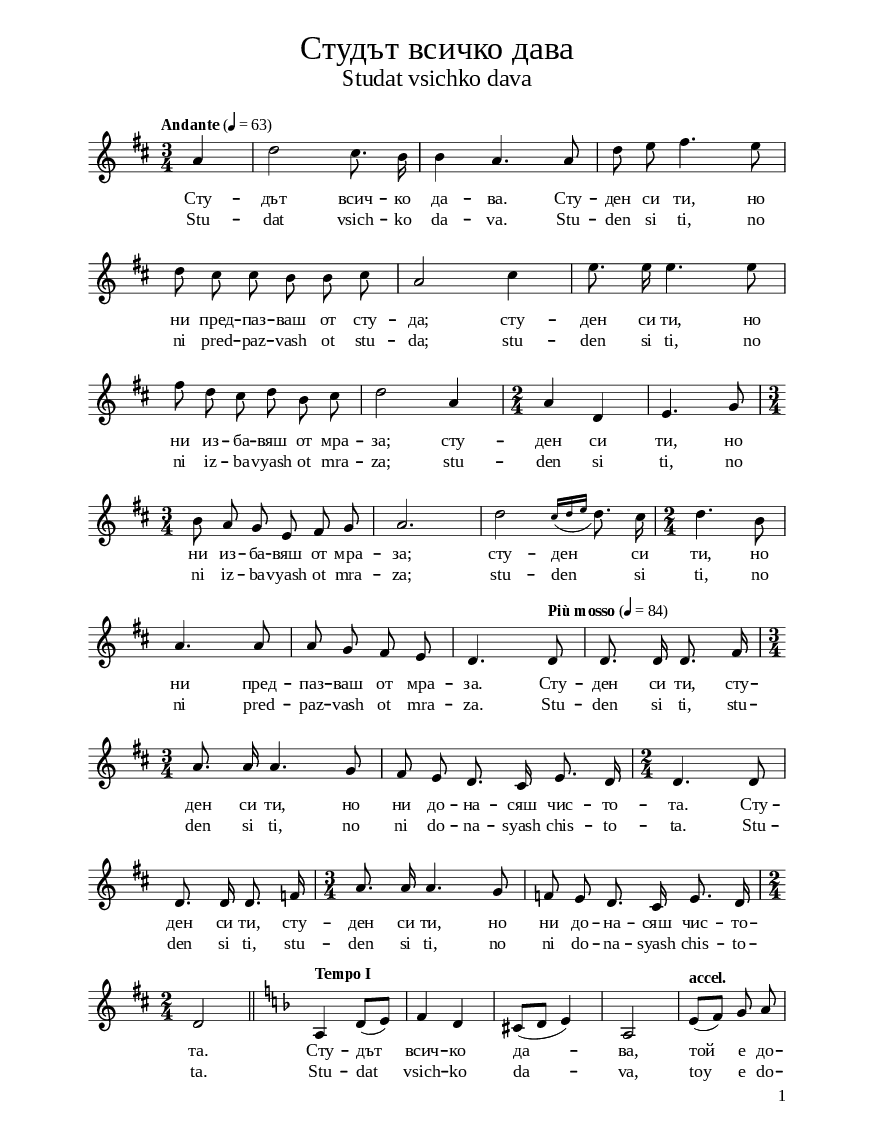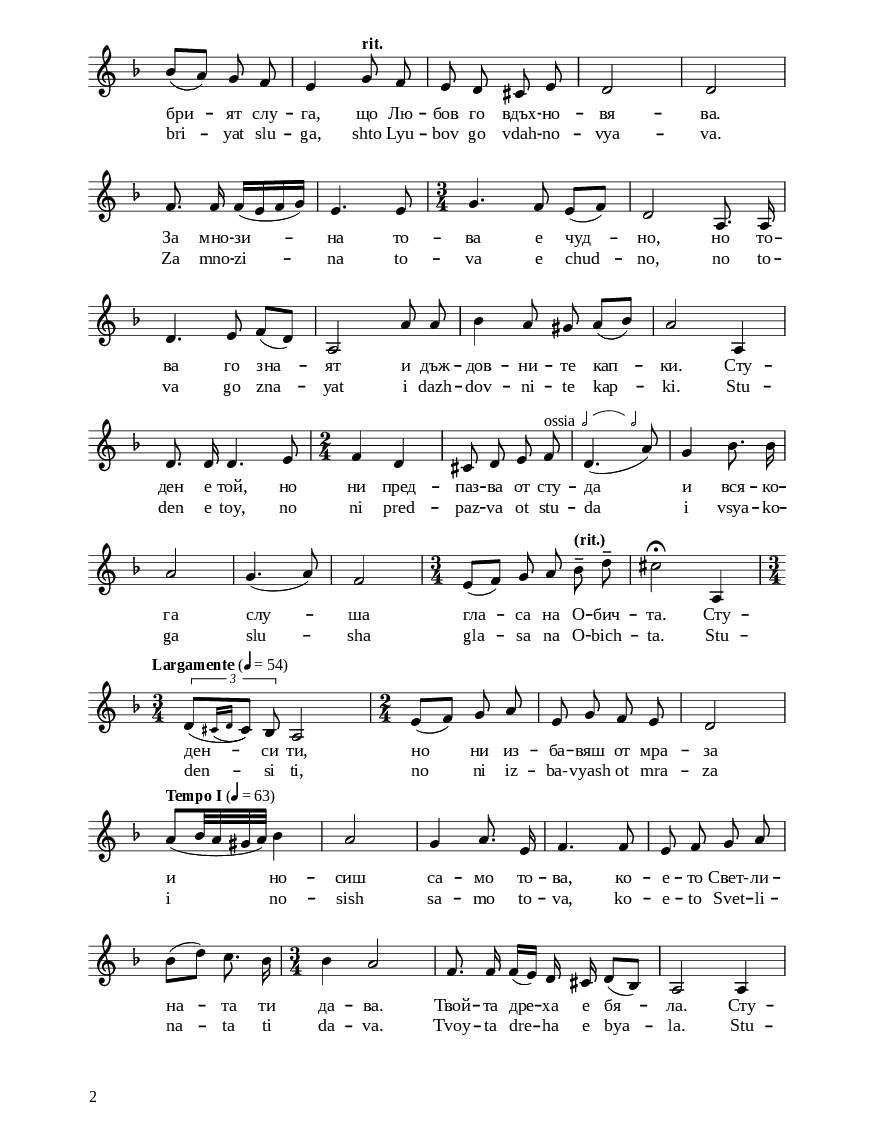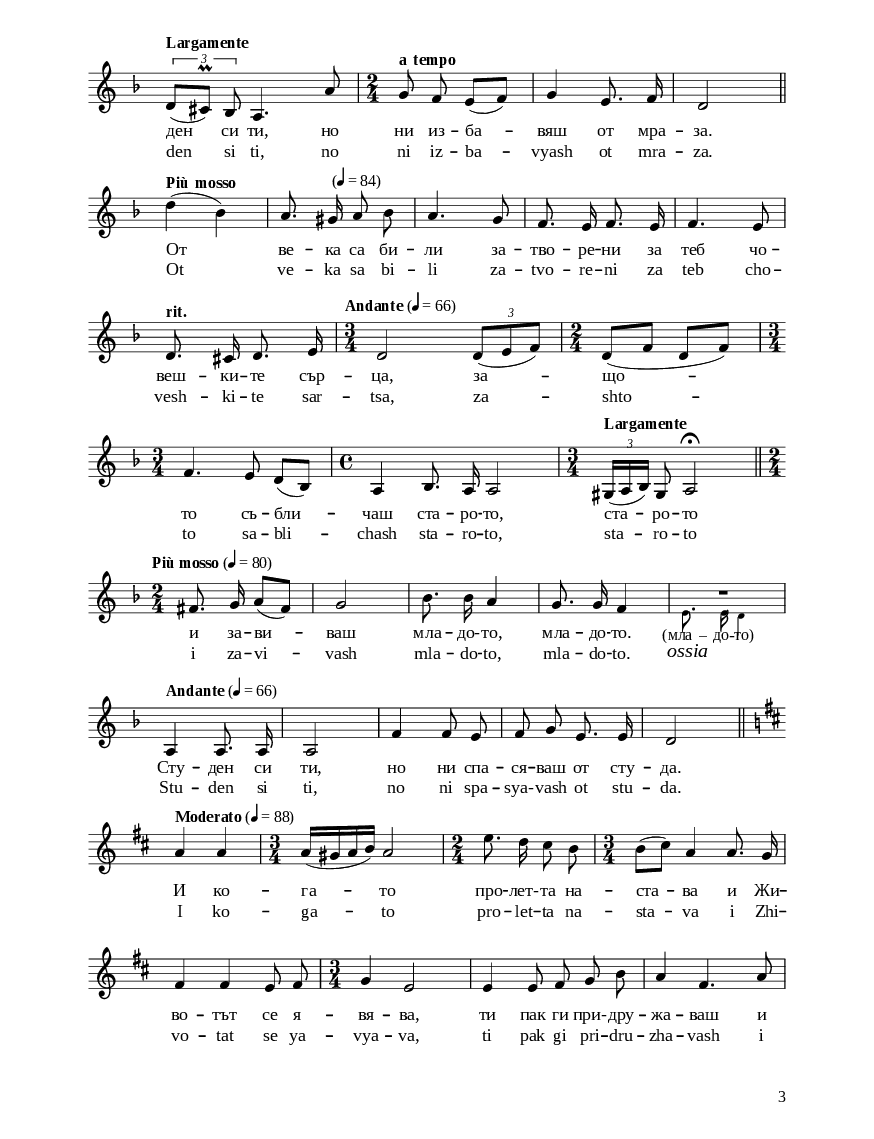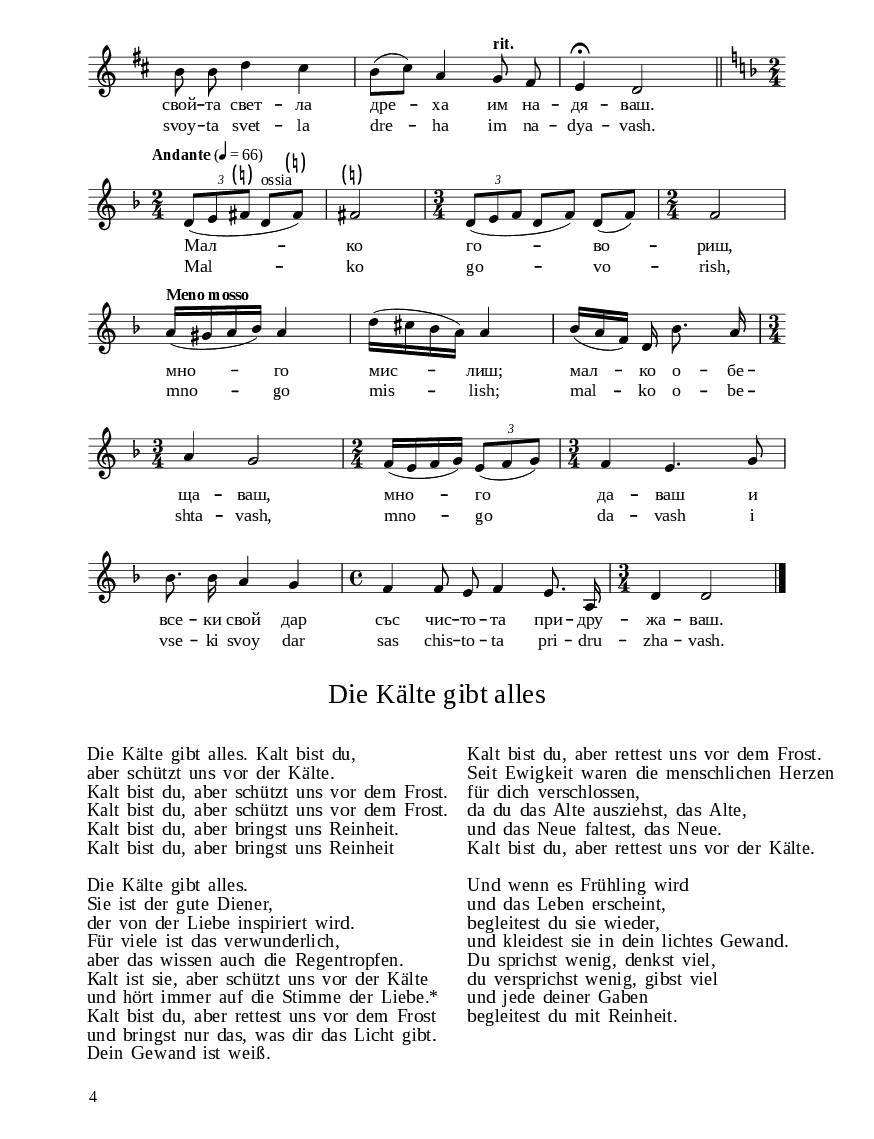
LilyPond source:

\version "2.24.0"

\include "include/globals.ily"

\bookpart {
  \label #'ref126
  \tocItem \markup "Студът всичко дава – Studat vsichko dava"
  \include "include/bookpart-paper.ily"
  \score {
    \include "include/score-layout.ily"

    \new Voice \absolute {
      \clef treble
      \key d \major
      \time 3/4
      \tempoFunc "Andante" 4 "63"
      \autoBeamOff
      \partial 4
      a'4 | % 2
      d''2  cis''8.  b'16 | % 3
      b'4  a'4.  a'8 | % 4
      d''8  e''8  fis''4.  e''8
      \break | % 5
      d''8  cis''8  cis''8  b'8
      b'8  cis''8 | % 6
      a'2  cis''4 | % 7
      e''8.  e''16  e''4.  e''8
      \break | % 8
      fis''8  d''8  cis''8  d''8
      b'8  cis''8 | % 9
      d''2  a'4 |
      \time 2/4  |
      a'4  d'4 | % 11
      e'4.  g'8 \break | % 12
      \time 3/4  | % 12
      b'8  a'8  g'8  e'8  fis'8
      g'8 | % 13
      a'2. | % 14
      d''2 \grace {
        cis''16 ( [  d''16
        e''16 ]
      }
      d''8. )  cis''16 | % 15
      \time 2/4  | % 15
      d''4.  b'8 \break | % 16
      a'4.  a'8 | % 17
      a'8  g'8  fis'8  e'8 | % 18
      d'4. \tempoFunc "Più mosso" 4 "84" d'8 | % 19
      d'8.  d'16  d'8.  fis'16 \break |
      \time 3/4  |
      a'8.  a'16  a'4.  g'8 | % 21
      fis'8  e'8  d'8.  cis'16  e'8.
      d'16 | % 22
      \time 2/4  | % 22
      d'4.  d'8 \break | % 23
      d'8.  d'16  d'8.  f'16 | % 24
      \time 3/4  | % 24
      a'8.  a'16  a'4.  g'8 | % 25
      f'8  e'8  d'8.  cis'16  e'8.
      d'16  % 26
      \break | % 27
      \time 2/4  | % 26
      d'2 \bar "||"

      \key d \minor | % 27
      \tempo "Tempo I" a4  d'8 ( [  e'8 ) ] | % 28
      f'4  d'4 | % 29
      cis'8 ( [  d'8 ]  e'4 ) |
      a2 | % 31
      \tempo "accel." e'8 ( [ f'8 ) ]
      g'8  a'8 \break | % 32
      bes'8 ( [  a'8 ) ]  g'8  f'8 | % 33
      e'4  g'8 ^\markup{ \bold {rit.} }  f'8 | % 34
      e'8  d'8  cis'8  e'8 | % 35
      d'2 | % 36
      d'2 \break | % 37
      f'8.  f'16  f'16 ( [  e'16  f'16
      g'16 ) ] | % 38
      e'4.  e'8 | % 39
      \time 3/4  | % 39
      g'4.  f'8  e'8 ( [  f'8 ) ] |
      d'2  a8.  a16 \break | % 41
      d'4.  e'8  f'8 ( [  d'8 ) ] | % 42
      a2  a'8  a'8 | % 43
      bes'4  a'8  gis'8  a'8 ( [
      bes'8 ) ] | % 44
      a'2  a4 | % 45
      d'8.  d'16  d'4.  e'8 | % 46
      \time 2/4  | % 46
      f'4  d'4 | % 47
      cis'8  d'8  e'8  f'8^\markup {
        "ossia"
        \fontsize #-6 \general-align #Y #DOWN \note {2} #0.8
        \path #0.06 #'((moveto 0 1)
                      (curveto 0 1 1.5 2 3 1)
                     )
        \fontsize #-6 \general-align #Y #DOWN \note {2} #0.8
      }  | % 48
      d'4. (  a'8 ) | % 49
      g'4  bes'8.  bes'16 \break |
      a'2 | % 51
      g'4. (  a'8 ) | % 52
      f'2 | % 53
      \time 3/4  | % 53
      e'8 ( [  f'8 ) ]  g'8  a'8
      bes'8 -- ^\markup{ \bold {(rit.)} }  d''8 -- | % 54
      cis''2 ^\fermata  a4 \time 3/4 \break | % 55
      
      \tempoFunc "Largamente" 4 "54"
      \times 2/3  {
        d'8[ \=1( \grace { cis'16 \=2([ d'16 ]}  cis'8 \=1)\=2)] bes8
      }
      a2 | % 56
      \time 2/4  | % 56
      e'8 ( [  f'8 ) ]  g'8  a'8  | % 57
      e'8  g'8  f'8  e'8 | % 58
      d'2 \break | % 59
      \tempoFunc "Tempo I" 4 "63"
      a'8 ( [  bes'32  a'32  gis'32
      a'32 ) ]  bes'4 |
      a'2 | % 61
      g'4  a'8.  e'16 | % 62
      f'4.  f'8 | % 63
      e'8  f'8  g'8  a'8 \break | % 64
      bes'8 ( [  d''8 ) ]  c''8.
      bes'16 | % 65
      \time 3/4  | % 65
      bes'4  a'2 | % 66
      f'8.  f'16  f'16 ( [  e'16 ) ]
      d'16  cis'16  d'8 ( [  bes8 ) ] | % 67
      a2  a4 \break | % 68
      \pageBreak
      \times 2/3  {
        d'8 ( [ ^\markup{ \bold {Largamente} }  cis'8\prall ) ]
        bes8
      }
      a4. a'8
      | % 69
      \time 2/4  | % 69
      g'8 ^\markup{ \bold {a tempo} }  f'8  e'8 ( [
      f'8 ) ] |
      g'4  e'8.  f'16 | % 71
      d'2 \bar "||"
      \break | % 72
    
      d''4 ( ^\markup{ \bold {Più mosso} }  bes'4 ) | % 73
      a'8. \tempoFunc "" 4 "84"  gis'16  a'8  bes'8
      | % 74
      a'4.  g'8 | % 75
      f'8.  e'16  f'8.  e'16 | % 76
      f'4.  e'8 \break | % 77
      d'8. ^\markup{ \bold {rit.} }  cis'16  d'8.
      e'16 | % 78
      \time 3/4  | % 78
      \tempoFunc "Andante" 4 "66" d'2
      \times 2/3  {
        d'8 ( [  e'8  f'8 ) ]
      }
      | % 79
      \time 2/4  | % 79
      d'8 ( [  f'8 ]  d'8 [  f'8 ) ] \break |
      \time 3/4  |
      f'4.  e'8  d'8 ( [  bes8 ) ] | % 81
      \time 4/4  | % 81
      a4  bes8.  a16  a2 | % 82
      \time 3/4  | % 82
      \times 2/3  {
        gis16 ( [ ^\markup{ \bold {Largamente} }  a16
        bes16 )]
      }
      gis8  a2 ^\fermata \bar "||"
      \break | % 83
      \time 2/4  | % 83
      \tempoFunc "Più mosso" 4 "80" fis'8.  g'16  a'8 ( [
      fis'8 ) ] | % 84
      g'2 | % 85
      bes'8.  bes'16  a'4 | % 86
      g'8.  g'16  f'4 | % 87
     %ne znam kak da napisha malkite noti
     
      \once \override TextScript.extra-offset = #'(-2.7 . 1)
      \once \override Stem.length = #5 
      \stemDown \tweak font-size #-3  
      e'8._\markup {(мла – до-то)}  

      \once \override TextScript.extra-offset = #'(-7.3 . 1)
      \once \override Stem.length = #5 
      \stemDown \tweak font-size #-3  
      e'16_\markup \fontsize #+2 \italic {"ossia"}   
      
      \once \override TextScript.extra-offset = #'(-2.5 . 10.7)
      \once \override Stem.length = #5 
      \stemDown \tweak font-size #-3  
      d'4_\markup \fontsize #-2 \musicglyph "rests.0"
      
      \stemNeutral
      \break | % 88
      \tempoFunc "Andante" 4 "66" a4  a8.  a16 | % 89
      a2 |
      f'4  f'8  e'8 | % 91
      f'8  g'8  e'8.  e'16 | % 92
      d'2 \bar "||"
      \break | % 93

      \key d \major | % 93
      \tempoFunc "Moderato" 4 "88" a'4  a'4 | % 94
      \time 3/4  | % 94
      a'16 ( [  gis'16  a'16  b'16 ) ]
      a'2 | % 95
      \time 2/4  | % 95
      e''8.  d''16  cis''8  b'8 | % 96
      \time 3/4  | % 96
      b'8 ( [  cis''8 ) ]  a'4  a'8.
      g'16 \break | % 97
      fis'4  fis'4  e'8  fis'8 | % 98
      \time 3/4 g'4  e'2 | % 99
      e'4  e'8  fis'8  g'8  b'8
      |
      a'4  fis'4.  a'8  \break | % 101
      \pageBreak
      b'8  b'8  d''4  cis''4 | % 102
      b'8 ( [  cis''8 ) ]  a'4  g'8
      ^\markup{ \bold {rit.} }  fis'8 | % 103
      | % 103
      e'4 ^\fermata  d'2 \bar "||" |
      \break % 104
     
      \time 2/4
      \key d \minor  % 104
      \tempoFunc "Andante" 4 "66"
      \times 2/3  {
        d'8 ( [  e'8  fis'8^\markup \fontsize #-1 {\parenthesize \natural} ]
      }
      
      %\once \override TextScript.extra-offset = #'(-1 . 1)
      d'8^\markup { "ossia" }
      
      [  fis'8^\markup \fontsize #-1 {\parenthesize \natural} ) ] | % 105
      fis'2^\markup \fontsize #-1 {\parenthesize \natural} | % 106
      \time 3/4  | % 106

      \times 2/3  {
        d'8 ( [  e'8  f'8 ]
      }
      d'8 [  f'8 ) ]  d'8 ( [  f'8 ) ] | % 107
      \time 2/4  | % 107
      f'2 \break | % 108

      \tempo "Meno mosso" a'16 ( [  gis'16  a'16  bes'16 ) ]
      a'4 | % 109
      d''16 ( [  cis''16  bes'16  a'16
      ) ]  a'4 |
      bes'16 ( [  a'16  f'16 )]  d'16
      bes'8.  a'16 \break | % 111
      \time 3/4  | % 111
      a'4 g'2 | % 112
      \time 2/4  | % 112
      f'16 ( [  e'16  f'16  g'16 ) ]

      \times 2/3  {
        e'8 ( [  f'8  g'8 ) ]
      }
      | % 113
      \time 3/4  | % 113
      f'4  e'4.  g'8 \break | % 114
      bes'8.  bes'16  a'4  g'4 | % 115
      \time 4/4  | % 115
      f'4  f'8  e'8  f'4  e'8.
      a16 | % 116
      \time 3/4  | % 116
      d'4  d'2 \bar "|."
      
      %ima greshki

    }

    \addlyrics {
      Сту -- дът всич -- ко да -- ва. Сту
      -- ден си ти, но ни пред -- паз --
      ваш от сту -- да; сту -- ден си
      ти, но ни из -- ба -- вяш от мра
      -- за; сту -- ден си ти, но ни из
      -- ба -- вяш от мра -- за; сту -- ден
      си ти, но ни пред --
      паз -- ваш от мра -- за. Сту -- ден
      си ти, сту -- ден си ти, но ни
      до -- на -- сяш чис -- то -- та. Сту
      -- ден си ти, сту -- ден си ти,
      но ни до -- на -- сяш чис -- то --
      та. Сту -- дът  всич -- ко да
      --  ва, той  е до -- бри
      -- ят слу -- га, що Лю -- бов го
      вдъх -- но -- вя -- ва. За мно -- зи
      --   на то -- ва е чуд
      -- но, но то -- ва го зна --
      ят и дъж -- дов -- ни -- те кап
      -- ки. Сту -- ден е той, но ни
      пред -- паз -- ва от сту -- да
      и вся -- ко -- га слу -- ша гла
      -- са на О -- бич -- та. Сту --
      ден  --   си ти, но  ни
      из -- ба -- вяш от мра -- за и
          но -- сиш са -- мо
      то -- ва, ко -- е -- то "Свет-" -- ли --
      на -- та ти да -- ва. Твой -- та
      дре  -- ха е бя -- ла. Сту --
      ден  си ти, но ни из -- ба
      -- вяш от мра -- за. От  ве --
      ка са би -- ли за -- тво -- ре --
      ни за теб чо -- веш -- ки -- те
      сър -- ца, за --  що --
      то съ -- бли -- чаш ста --
      ро -- то, ста --  ро -- то и
      за -- ви -- ваш мла -- "до-" -- то,
      мла -- до -- то. "" "" "" Сту -- 
      ден си ти, но ни спа -- ся -- ваш
      от сту -- да. И ко -- га --
      то про -- "лет-" -- та на -- ста
      -- ва и Жи -- во -- тът се я --
      вя -- ва, ти пак ги "при-" -- дру --
      жа -- ваш и свой -- та свет -- ла
      дре -- ха им на -- дя -- ваш.
      Мал --  ко го --
      во -- риш, мно --
      го мис --   лиш;
      мал -- ко о -- бе -- ща -- ваш,
      мно --   го   да --
      ваш и все -- ки свой дар със
      чис -- то -- та при -- дру -- жа --
      ваш.}
      \addlyrics {
        Stu -- dat vsich -- ko da -- va. Stu
        -- den si ti, no ni pred -- paz --
        vash ot stu -- da; stu -- den si
        ti, no ni iz -- ba -- vyash ot mra
        -- za; stu -- den si ti, no ni iz
        -- ba -- vyash ot mra -- za; stu -- den
        si ti, no ni pred --
        paz -- vash ot mra -- za. Stu -- den
        si ti, stu -- den si ti, no ni
        do -- na -- syash chis -- to -- ta. Stu
        -- den si ti, stu -- den si ti,
        no ni do -- na -- syash chis -- to --
        ta. Stu -- dat  vsich -- ko da
        --  va, toy  e do -- bri
        -- yat slu -- ga, shto Lyu -- bov go
        vdah -- no -- vya -- va. Za mno -- zi
        --   na to -- va e chud
        -- no, no to -- va go zna --
        yat i dazh -- dov -- ni -- te kap
        -- ki. Stu -- den e toy, no ni
        pred -- paz -- va ot stu -- da
        i vsya -- ko -- ga slu -- sha gla
        -- sa na O -- bich -- ta. Stu --
        den  -- si ti, no  ni
        iz -- "ba-" -- vyash ot mra -- za i
        no -- sish sa -- mo
        to -- va, ko -- e -- to Svet -- li --
        na -- ta ti da -- va. Tvoy -- ta
        dre  -- ha e bya -- la. Stu --
        den  si ti, no ni iz -- ba
        -- vyash ot mra -- za. Ot  ve --
        ka sa bi -- li za -- tvo -- re --
        ni za teb cho -- vesh -- ki -- te
        sar -- tsa, za --  shto --
        to sa -- bli -- chash sta --
        ro -- to, sta --  ro -- to i
        za -- vi -- vash mla -- do -- to,
        mla -- do -- to.  ""  "" "" Stu --
        den si ti, no ni spa -- "sya-" -- vash
        ot stu -- da. I ko -- ga --
        to pro -- let -- ta na -- sta
        -- va i Zhi -- vo -- tat se ya --
        vya -- va, ti pak gi pri -- dru --
        zha -- vash i svoy -- ta svet -- la
        dre -- ha im na -- dya -- vash.
        Mal --  ko go --
        vo -- rish, mno --
        go mis --   lish;
        mal -- ko o -- be -- shta -- vash,
        mno --   go   da --
        vash i vse -- ki svoy dar sas
        chis -- to -- ta pri -- dru -- zha --
        vash.}

        \header {
          title = \titleFunc "Студът всичко дава" "Studat vsichko dava"
        }

        \midi{}

      } % score




      % include foreign translation(s) of the song
      \version "2.24.0"

\markup \fill-line { \fontsize #deTitleFontSize "Die Kälte gibt alles" }
 \markup \null
 \markup \null
\markup \fontsize #+1.7 {
  \hspace #-2
  \vspace #1
  \override #'(baseline-skip . 1.8)


  \column {
   \line { " "  Die Kälte gibt alles. Kalt bist du,}

    \line { " " aber schützt uns vor der Kälte.}

    \line { " " Kalt bist du, aber schützt uns vor dem Frost.}
    
    \line { " "  Kalt bist du, aber schützt uns vor dem Frost.}

    \line { " "  Kalt bist du, aber bringst uns Reinheit.}

   \line { " "   Kalt bist du, aber bringst uns Reinheit}

   \line { " "  }
      

   \line { " "  Die Kälte gibt alles.}

   \line { " "  Sie ist der gute Diener,}

    \line { " " der von der Liebe inspiriert wird.}

   \line { " "  Für viele ist das verwunderlich,}

    \line { " " aber das wissen auch die Regentropfen.}

    \line { " "  Кalt ist sie, aber schützt uns vor der Kälte}

    \line { " " und hört immer auf die Stimme der Liebe.*}

    \line { " "  Kalt bist du, aber rettest uns vor dem Frost}

    \line { " " und bringst nur das, was dir das Licht gibt.}

    \line { " " Dein Gewand ist weiß.}

   

  }
  
  
     \override #'(baseline-skip . 1.8)
    \column {
 
  
    \line { " " Kalt bist du, aber rettest uns vor dem Frost.}

    \line { " " Seit Ewigkeit waren die menschlichen Herzen }
            
       \line { " "  für dich verschlossen,}

    \line { " " da du das Alte ausziehst, das Alte, }
            
        \line { " " und das Neue faltest, das Neue.}

    \line { " "  Kalt bist du, aber rettest uns vor der Kälte.}

 
    
      \line { " "  }

    \line { " " Und wenn es Frühling wird}

    \line { " " und das Leben erscheint,}

    \line { " " begleitest du sie wieder,}

    \line { " " und kleidest sie in dein lichtes Gewand.}

    \line { " " Du sprichst wenig, denkst viel,}

    \line { " " du versprichst wenig, gibst viel}

    \line { " " und jede deiner Gaben }
            
       \line { " "  begleitest du mit Reinheit.}

  }
}


    } % bookpart
